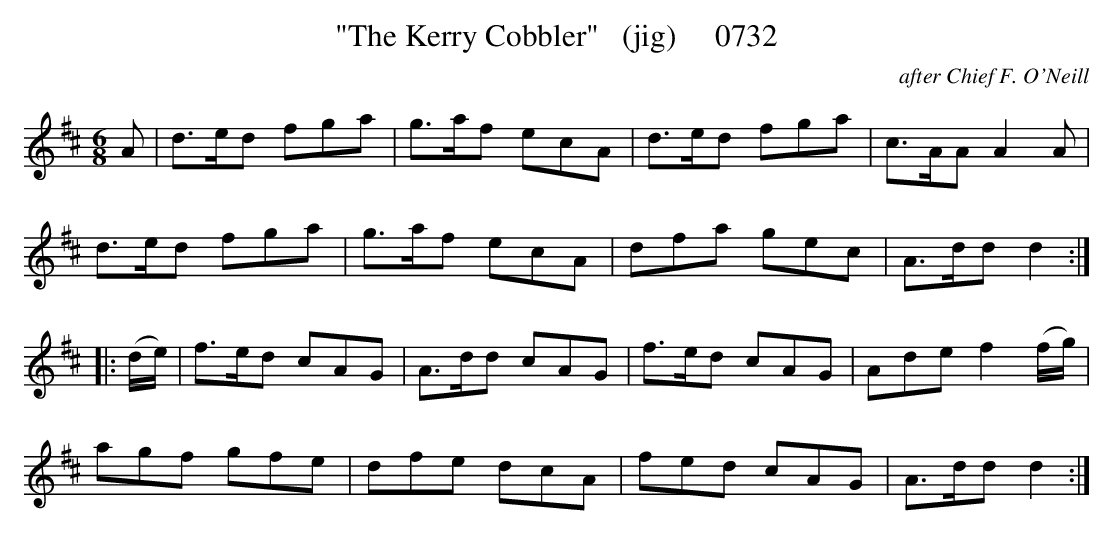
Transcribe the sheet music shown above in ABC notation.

X:1
T:"The Kerry Cobbler"   (jig)     0732
C:after Chief F. O'Neill
BRENNAN July 2003 (HTTP://WWW.SOSYOURMOM.COM)
M:6/8
L:1/8
K:D
A|d3/2e/2d fga|g3/2a/2f ecA|d3/2e/2d fga|c3/2A/2A A2A|
d3/2e/2d fga|g3/2a/2f ecA|dfa gec|A3/2d/2d d2:|
|:(d/2e/2)|f3/2e/2d cAG|A3/2d/2d cAG|f3/2e/2d cAG|Ade f2(f/2g/2)|
agf gfe|dfe dcA|fed cAG|A3/2d/2d d2:|
